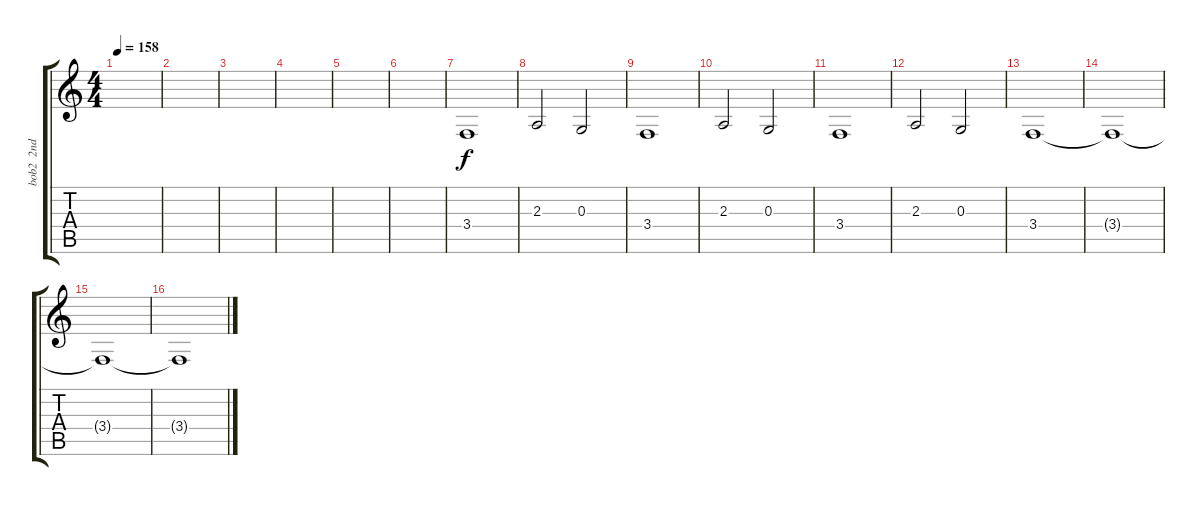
\track ("bob2  2nd voice (same synthetiser)" "bob2  2nd ") {instrument pad4choir}
\staff {score tabs}
\tuning (E4 B3 G3 D3 A2 E2) {hide}
\ts (4 4)
\tempo 158
\clef g2
\ks c
|
|
|
|
|
|
3.4.1 |
2.3.2 0.3.2 |
3.4.1 |
2.3.2 0.3.2 |
3.4.1 |
2.3.2 0.3.2 |
3.4.1 |
3.4{t}.1 |
3.4{t}.1 |
3.4{t}.1
